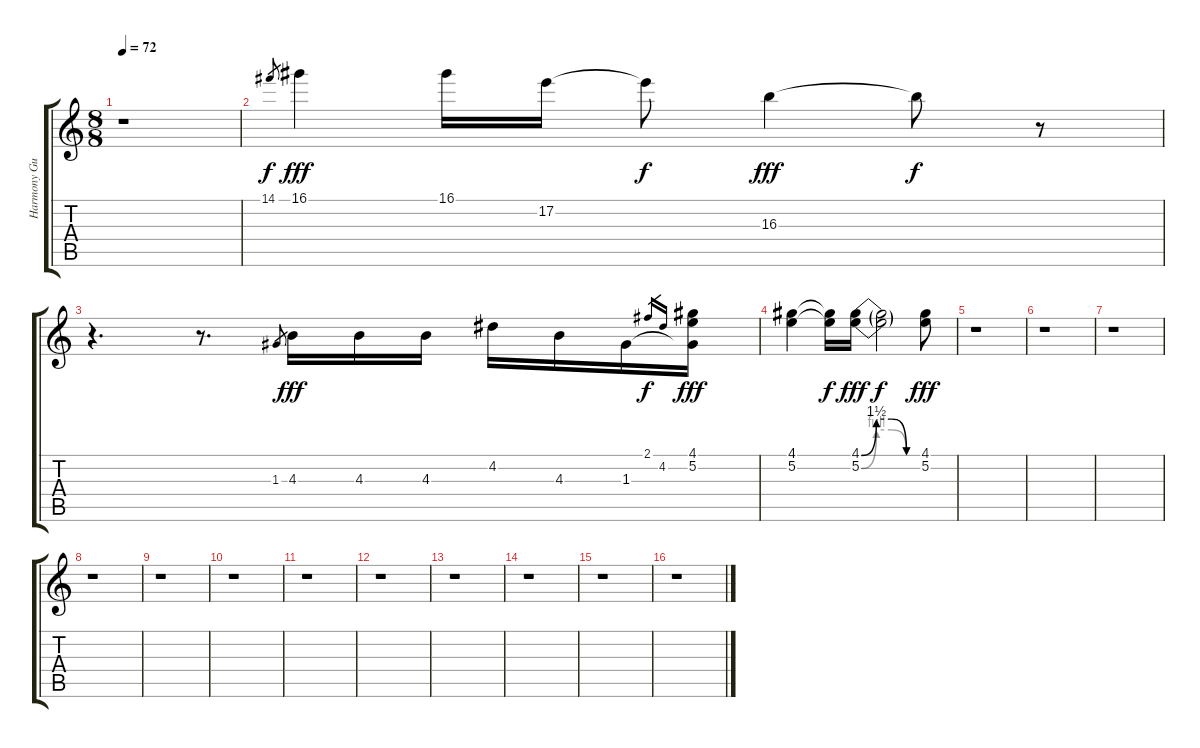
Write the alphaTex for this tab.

\track ("Harmony Guitar" "Harmony Gu") {instrument distortionguitar}
\staff {score tabs}
\tuning (E4 B3 G3 D3 A2 E2) {hide}
\ts (8 8)
\tempo 72
\clef g2
\ks c
r.1{dy f} |
14.1.8{gr} 16.1.4{dy fff} 16.1.16 17.2.16 17.2{t}.8{dy f} 16.3.4{dy fff} 16.3{t}.8{dy f} r.8 |
r.4{d} r.8{d} 1.3.8{gr} 4.3.16{dy fff} 4.3.16 4.3.16 4.2.16 4.3.16 1.3.16 2.1.16{gr dy f} 4.2.16{gr} (4.1 5.2 1.3{t}).16{dy fff} |
(4.1 5.2).4 (4.1{t} 5.2{t}).16{dy f} (4.1{be (custom 0 0 15 6 30 6 45 0 60 0)} 5.2{be (custom 0 0 15 4 30 4 45 0 60 0)}).16{dy fff} (4.1{t} 5.2{t}).2{dy f} (4.1 5.2).8{dy fff} |
r.1 |
r.1 |
r.1 |
r.1 |
r.1 |
r.1 |
r.1 |
r.1 |
r.1 |
r.1 |
r.1 |
r.1
